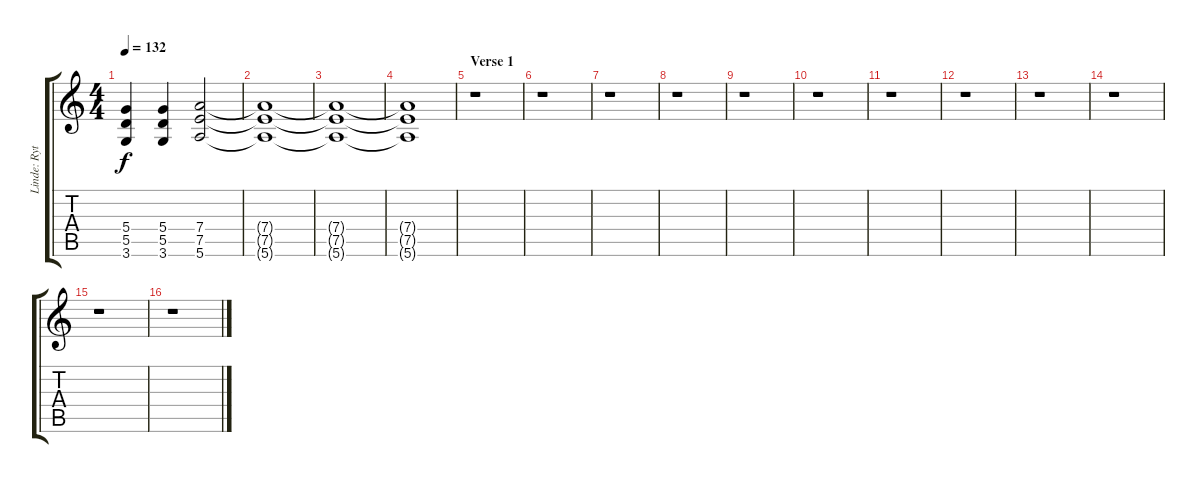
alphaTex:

\track ("Linde: Rythm Guitar" "Linde: Ryt") {instrument distortionguitar}
\staff {score tabs}
\tuning (E4 B3 G3 D3 A2 E2) {hide}
\ts (4 4)
\tempo 132
\clef g2
\ks c
(5.4 5.5 3.6).4{dy f} (5.4 5.5 3.6).4 (7.4 7.5 5.6).2 |
(7.4{t} 7.5{t} 5.6{t}).1 |
(7.4{t} 7.5{t} 5.6{t}).1 |
(7.4{t} 7.5{t} 5.6{t}).1 |
\section ("" "Verse 1")
r.1 |
r.1 |
r.1 |
r.1 |
r.1 |
r.1 |
r.1 |
r.1 |
r.1 |
r.1 |
r.1 |
r.1
